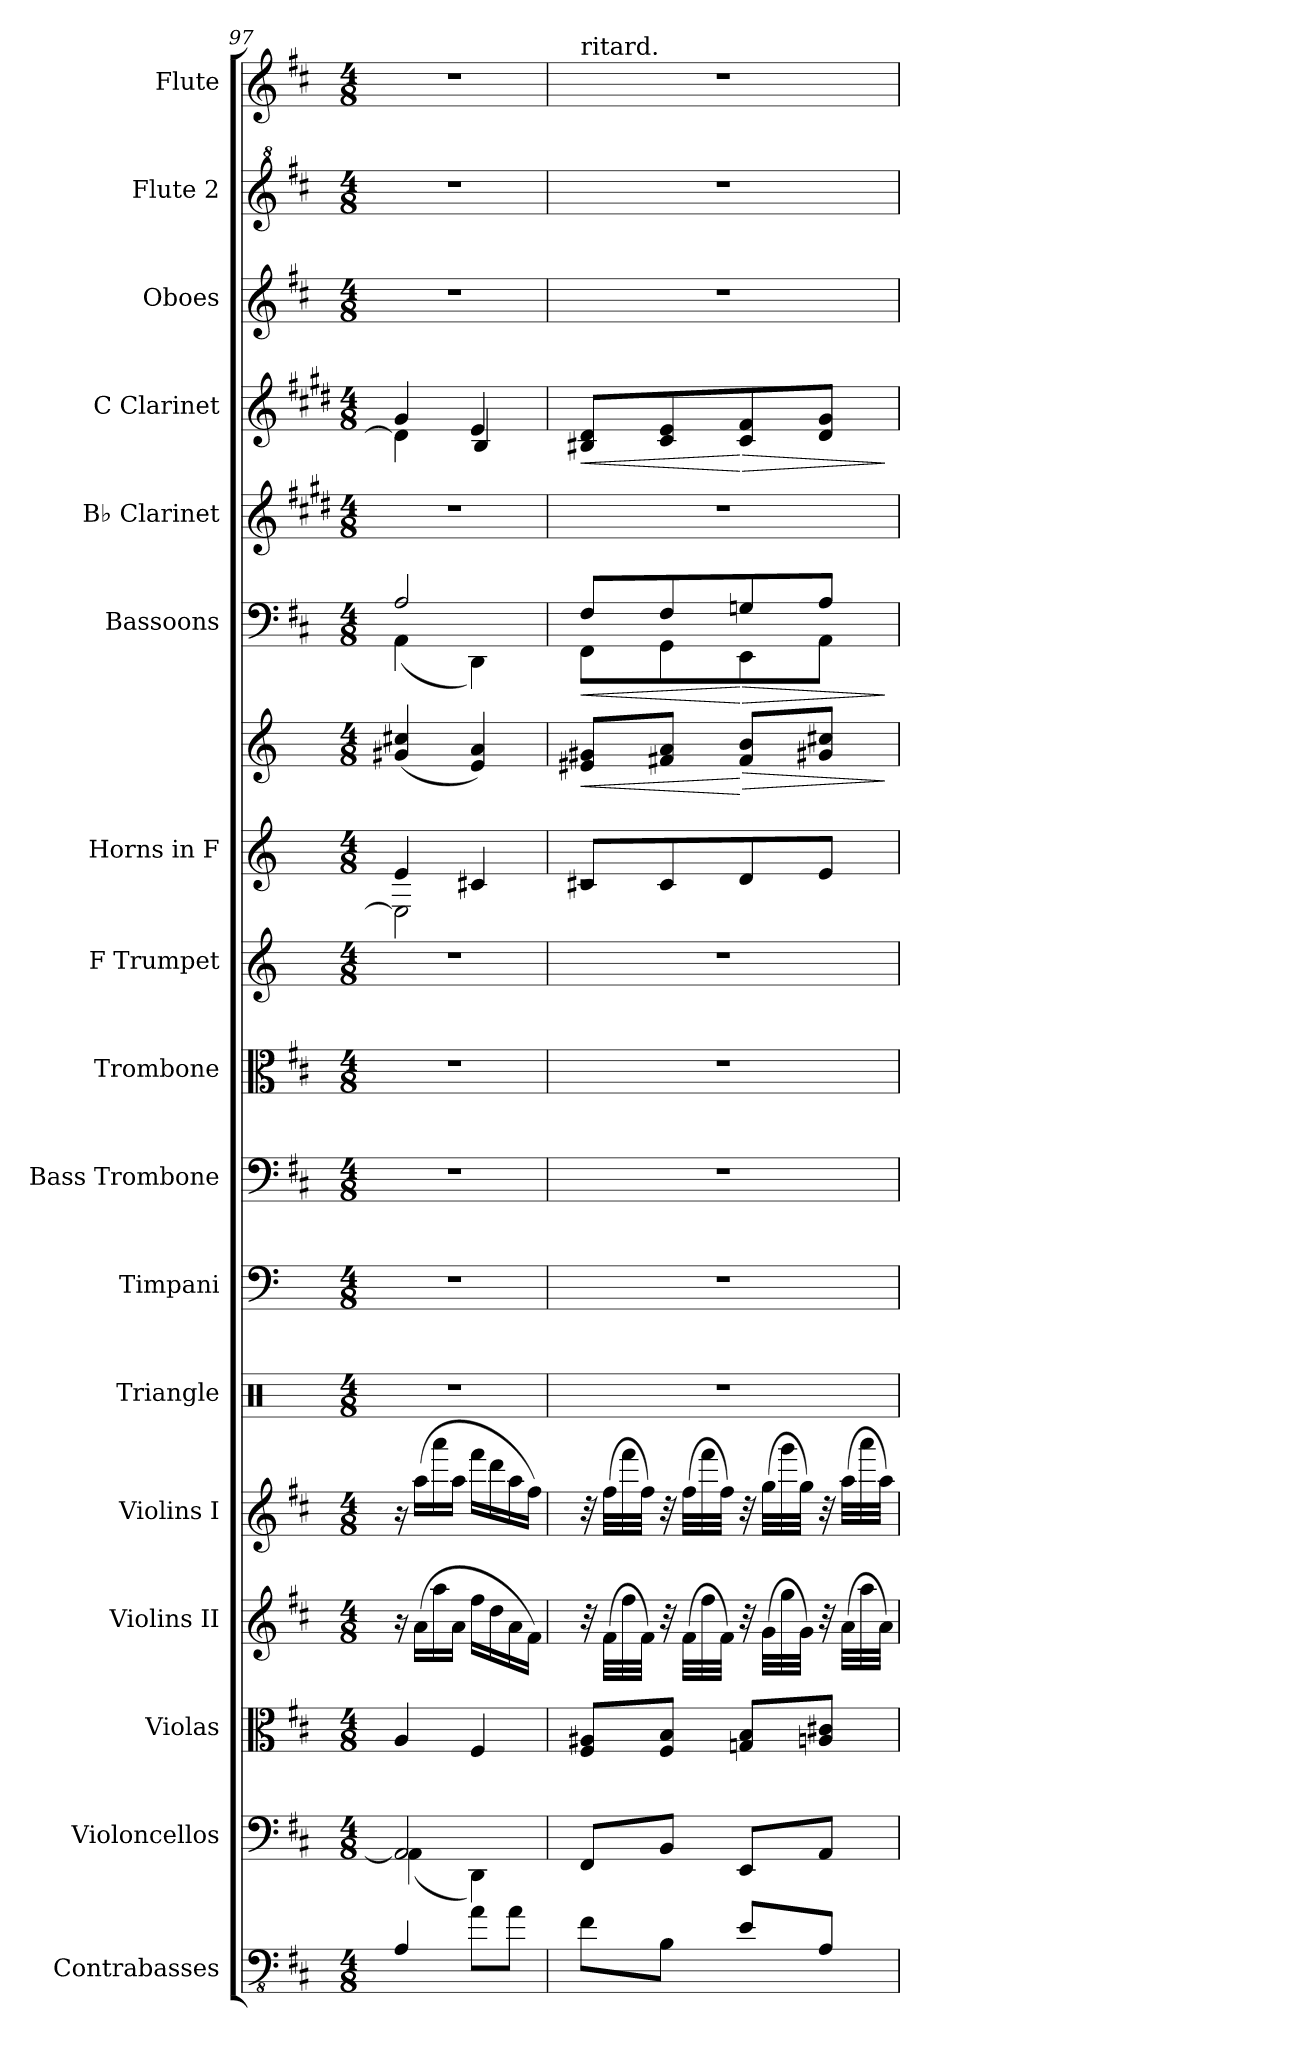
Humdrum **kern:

**kern	**kern	**kern	**kern	**kern	**kern	**kern	**kern	**kern	**kern	**kern	**kern	**dynam	**kern	**dynam	**kern	**kern	**dynam	**kern	**kern	**kern
*part17	*part16	*part15	*part14	*part13	*part12	*part11	*part10	*part9	*part8	*part7	*part7	*part7	*part6	*part6	*part5	*part4	*part4	*part3	*part2	*part1
*staff18	*staff17	*staff16	*staff15	*staff14	*staff13	*staff12	*staff11	*staff10	*staff9	*staff8	*staff7	*staff7/8	*staff6	*staff6	*staff5	*staff4	*staff4	*staff3	*staff2	*staff1
*I"Contrabasses	*I"Violoncellos	*I"Violas	*I"Violins II	*I"Violins I	*I"Triangle	*I"Timpani	*I"Bass Trombone	*I"Trombone	*I"F Trumpet	*I"Horns in F	*	*	*I"Bassoons	*	*I"B♭ Clarinet	*I"C Clarinet	*	*I"Oboes	*I"Flute 2	*I"Flute
*I'Cb.	*I'Vc.	*I'Vla.	*I'Vln. II	*I'Vln. I	*I'Trgl.	*I'Timp.	*I'B. Tbn.	*I'Tbn.	*I'F Tpt.	*	*	*	*I'Bsn.	*	*I'B♭ Cl.	*I'C Cl.	*	*I'Ob.	*I'Fl. 2	*I'Fl. 2
!!LO:PB:g=z
*clefFv4	*clefF4	*clefC3	*clefG2	*clefG2	*clefX	*clefF4	*clefF4	*clefC3	*clefG2	*clefG2	*clefG2	*	*clefF4	*	*clefG2	*clefG2	*	*clefG2	*clefG^2	*clefG2
*ITrd7c12	*	*	*	*	*	*	*	*	*ITrd-3c-5	*ITrd4c7	*ITrd4c7	*	*	*	*ITrd1c2	*ITrd1c2	*	*	*	*
*k[f#c#]	*k[f#c#]	*k[f#c#]	*k[f#c#]	*k[f#c#]	*k[]	*k[]	*k[f#c#]	*k[f#c#]	*k[b-]	*k[b-]	*k[b-]	*	*k[f#c#]	*	*k[f#c#]	*k[f#c#]	*	*k[f#c#]	*k[f#c#]	*k[f#c#]
*M4/8	*M4/8	*M4/8	*M4/8	*M4/8	*M4/8	*M4/8	*M4/8	*M4/8	*M4/8	*M4/8	*M4/8	*	*M4/8	*	*M4/8	*M4/8	*	*M4/8	*M4/8	*M4/8
=97	=97	=97	=97	=97	=97	=97	=97	=97	=97	=97	=97	=97	=97	=97	=97	=97	=97	=97	=97	=97
*	*^	*	*	*	*	*	*	*	*	*^	*	*	*^	*	*	*^	*	*	*	*
4AAA/	2AA/]	(<4AA\	4A/	16r	16r	2r	2r	2r	2r	2r	4A/	2AA\]	(<4c#X/ 4f#X/	.	2A/	(<4AA\	.	2r	4f#/	4c#\]	.	2r	2r	2r
.	.	.	.	(>16a\LL	(>16aa\LL	.	.	.	.	.	.	.	.	.	.	.	.	.	.	.	.	.	.	.
.	.	.	.	16aa\	16aaa\	.	.	.	.	.	.	.	.	.	.	.	.	.	.	.	.	.	.	.
.	.	.	.	16a\JJ	16aa\JJ	.	.	.	.	.	.	.	.	.	.	.	.	.	.	.	.	.	.	.
8AA\L	.	4DD\)	4F#/	16ff#\LL	16fff#\LL	.	.	.	.	.	4F#X/	.	4A/ 4d/)	.	.	4DD\)	.	.	4d/	4A/	.	.	.	.
.	.	.	.	16dd\	16ddd\	.	.	.	.	.	.	.	.	.	.	.	.	.	.	.	.	.	.	.
8AA\J	.	.	.	16a\	16aa\	.	.	.	.	.	.	.	.	.	.	.	.	.	.	.	.	.	.	.
.	.	.	.	16f#\JJ)	16ff#\JJ)	.	.	.	.	.	.	.	.	.	.	.	.	.	.	.	.	.	.	.
*	*v	*v	*	*	*	*	*	*	*	*	*	*	*	*	*	*	*	*	*v	*v	*	*	*	*
=98	=98	=98	=98	=98	=98	=98	=98	=98	=98	=98	=98	=98	=98	=98	=98	=98	=98	=98	=98	=98	=98	=98
!	!	!	!	!	!	!	!	!	!	!	!	!	!	!	!	!	!	!	!	!	!	!LO:TX:t=ritard.
!	!	!	!	!	!	!	!	!	!	!	!	!	!LO:HP:b	!	!	!LO:HP:b	!	!	!LO:HP:b	!	!	!
8FF#\L	8FF#/L	8F#/ 8A#X/L	32r	32r	2r	2r	2r	2r	2r	8F#X/L	2rc	8A#X/ 8c#X/L	<	8F#/L	8FF#\L	<	2r	8A#X/ 8c#/L	<	2r	2r	2r
.	.	.	(>32f#\LLL	(>32ff#\LLL	.	.	.	.	.	.	.	.	.	.	.	.	.	.	.	.	.	.
.	.	.	32ff#\	32fff#\	.	.	.	.	.	.	.	.	.	.	.	.	.	.	.	.	.	.
.	.	.	32f#\JJJ)	32ff#\JJJ)	.	.	.	.	.	.	.	.	.	.	.	.	.	.	.	.	.	.
8BBB\J	8BB/J	8F#/ 8B/J	32r	32r	.	.	.	.	.	8F#/	.	8Bn/ 8d/J	.	8F#/	8GG\	.	.	8B/ 8d/	.	.	.	.
.	.	.	(>32f#\LLL	(>32ff#\LLL	.	.	.	.	.	.	.	.	.	.	.	.	.	.	.	.	.	.
.	.	.	32ff#\	32fff#\	.	.	.	.	.	.	.	.	.	.	.	.	.	.	.	.	.	.
.	.	.	32f#\JJJ)	32ff#\JJJ)	.	.	.	.	.	.	.	.	.	.	.	.	.	.	.	.	.	.
!	!	!	!	!	!	!	!	!	!	!	!	!	!LO:HP:n=1:b	!	!	!LO:HP:n=1:b	!	!	!LO:HP:n=1:b	!	!	!
8EE/L	8EE/L	8Gn/ 8B/L	32r	32r	.	.	.	.	.	8G/	.	8B/ 8e/L	[ >	8Gn/	8EE\	[ >	.	8B/ 8e/	[ >	.	.	.
.	.	.	(>32g\LLL	(>32gg\LLL	.	.	.	.	.	.	.	.	.	.	.	.	.	.	.	.	.	.
.	.	.	32gg\	32ggg\	.	.	.	.	.	.	.	.	.	.	.	.	.	.	.	.	.	.
.	.	.	32g\JJJ)	32gg\JJJ)	.	.	.	.	.	.	.	.	.	.	.	.	.	.	.	.	.	.
8AAA/J	8AA/J	8An/ 8c#X/J	32r	32r	.	.	.	.	.	8A/J	.	8c#X/ 8f#X/J	.	8A/J	8AA\J	.	.	8c#/ 8f#/J	.	.	.	.
.	.	.	(>32a\LLL	(>32aa\LLL	.	.	.	.	.	.	.	.	.	.	.	.	.	.	.	.	.	.
.	.	.	32aa\	32aaa\	.	.	.	.	.	.	.	.	.	.	.	.	.	.	.	.	.	.
.	.	.	32a\JJJ)	32aa\JJJ)	.	.	.	.	.	.	.	.	.	.	.	.	.	.	.	.	.	.
*	*	*	*	*	*	*	*	*	*	*v	*v	*	*	*v	*v	*	*	*	*	*	*	*
.	.	.	.	.	.	.	.	.	.	.	.	]	.	]	.	.	]	.	.	.
=	=	=	=	=	=	=	=	=	=	=	=	=	=	=	=	=	=	=	=	=
*-	*-	*-	*-	*-	*-	*-	*-	*-	*-	*-	*-	*-	*-	*-	*-	*-	*-	*-	*-	*-
